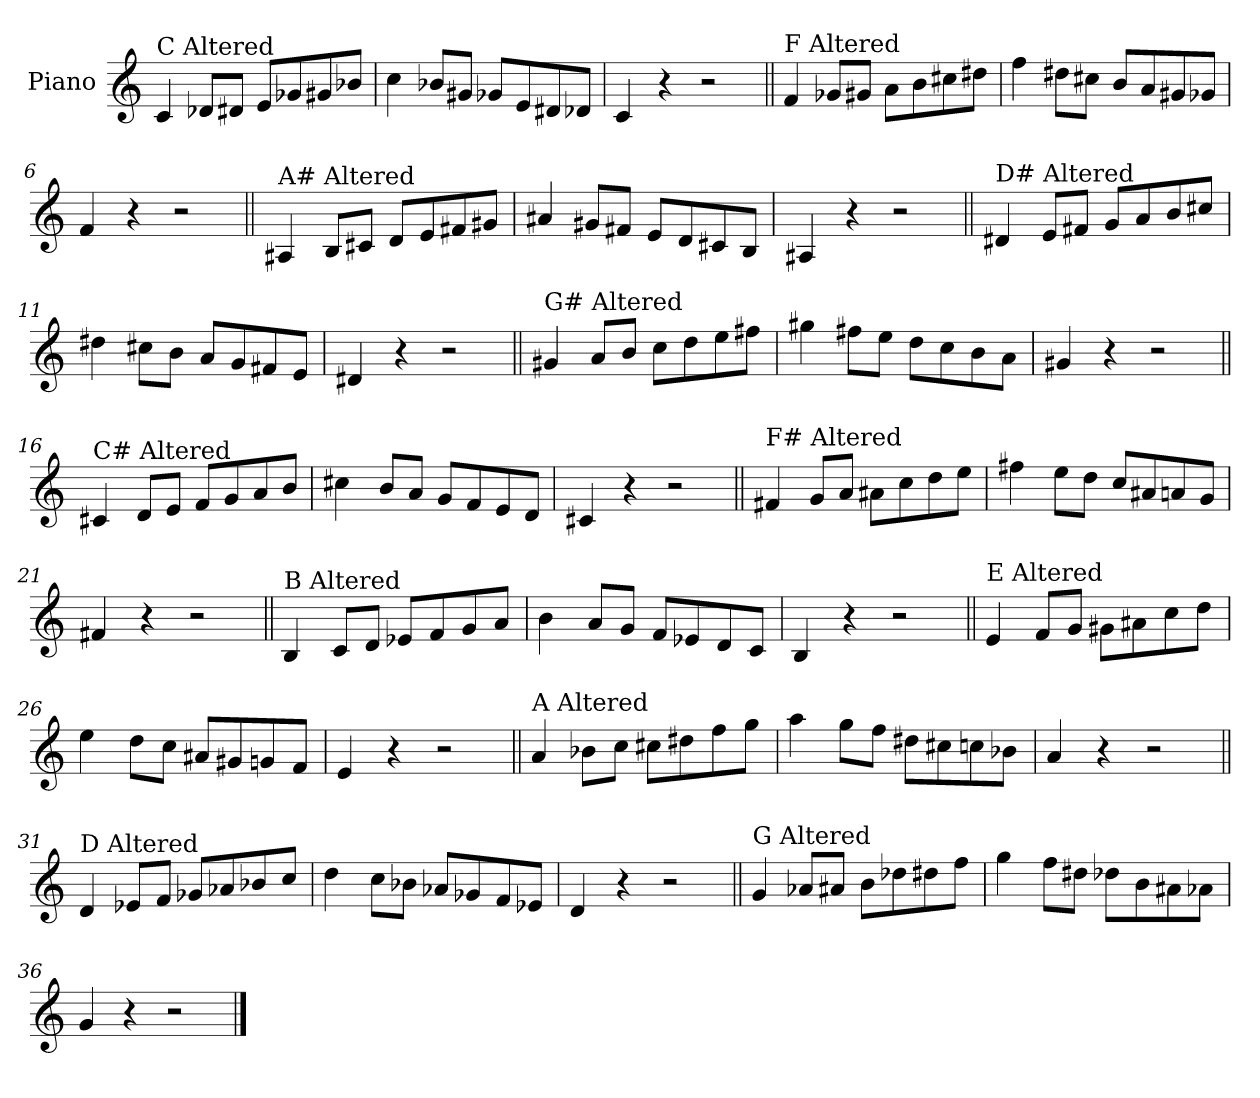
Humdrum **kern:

**kern
*part1
*staff1
*I"Piano
*I'Pno.
*clefG2
*k[]
=1
!LO:TX:a:t=C Altered
4c/
8d-X/L
8d#X/J
8e/L
8g-X/
8g#X/
8b-X/J
=2
4cc\
8b-X/L
8g#X/J
8g-X/L
8e/
8d#X/
8d-X/J
=3
4c/
4r
2r
=4||
!LO:TX:a:t=F Altered
4f/
8g-X/L
8g#X/J
8a\L
8b\
8cc#X\
8dd#X\J
=5
4ff\
8dd#X\L
8cc#X\J
8b/L
8a/
8g#X/
8g-X/J
=6
4f/
4r
2r
!!LO:LB:g=z
=7||
!LO:TX:a:t=A# Altered
4A#X/
8B/L
8c#X/J
8d/L
8e/
8f#X/
8g#X/J
=8
4a#X/
8g#X/L
8f#X/J
8e/L
8d/
8c#X/
8B/J
=9
4A#X/
4r
2r
=10||
!LO:TX:a:t=D# Altered
4d#X/
8e/L
8f#X/J
8g/L
8a/
8b/
8cc#X/J
=11
4dd#X\
8cc#X\L
8b\J
8a/L
8g/
8f#X/
8e/J
=12
4d#X/
4r
2r
!!LO:LB:g=z
=13||
!LO:TX:a:t=G# Altered
4g#X/
8a/L
8b/J
8cc\L
8dd\
8ee\
8ff#X\J
=14
4gg#X\
8ff#X\L
8ee\J
8dd\L
8cc\
8b\
8a\J
=15
4g#X/
4r
2r
=16||
!LO:TX:a:t=C# Altered
4c#X/
8d/L
8e/J
8f/L
8g/
8a/
8b/J
=17
4cc#X\
8b/L
8a/J
8g/L
8f/
8e/
8d/J
=18
4c#X/
4r
2r
!!LO:LB:g=z
=19||
!LO:TX:a:t=F# Altered
4f#X/
8g/L
8a/J
8a#X\L
8cc\
8dd\
8ee\J
=20
4ff#X\
8ee\L
8dd\J
8cc/L
8a#X/
8an/
8g/J
=21
4f#X/
4r
2r
=22||
!LO:TX:a:t=B Altered
4B/
8c/L
8d/J
8e-X/L
8f/
8g/
8a/J
=23
4b\
8a/L
8g/J
8f/L
8e-X/
8d/
8c/J
=24
4B/
4r
2r
!!LO:LB:g=z
=25||
!LO:TX:a:t=E Altered
4e/
8f/L
8g/J
8g#X\L
8a#X\
8cc\
8dd\J
=26
4ee\
8dd\L
8cc\J
8a#X/L
8g#X/
8gn/
8f/J
=27
4e/
4r
2r
=28||
!LO:TX:a:t=A Altered
4a/
8b-X\L
8cc\J
8cc#X\L
8dd#X\
8ff\
8gg\J
=29
4aa\
8gg\L
8ff\J
8dd#X\L
8cc#X\
8ccn\
8b-X\J
=30
4a/
4r
2r
!!LO:LB:g=z
=31||
!LO:TX:a:t=D Altered
4d/
8e-X/L
8f/J
8g-X/L
8a-X/
8b-X/
8cc/J
=32
4dd\
8cc\L
8b-X\J
8a-X/L
8g-X/
8f/
8e-X/J
=33
4d/
4r
2r
=34||
!LO:TX:a:t=G Altered
4g/
8a-X/L
8a#X/J
8b\L
8dd-X\
8dd#X\
8ff\J
=35
4gg\
8ff\L
8dd#X\J
8dd-X\L
8b\
8a#X\
8a-X\J
=36
4g/
4r
2r
==
*-
